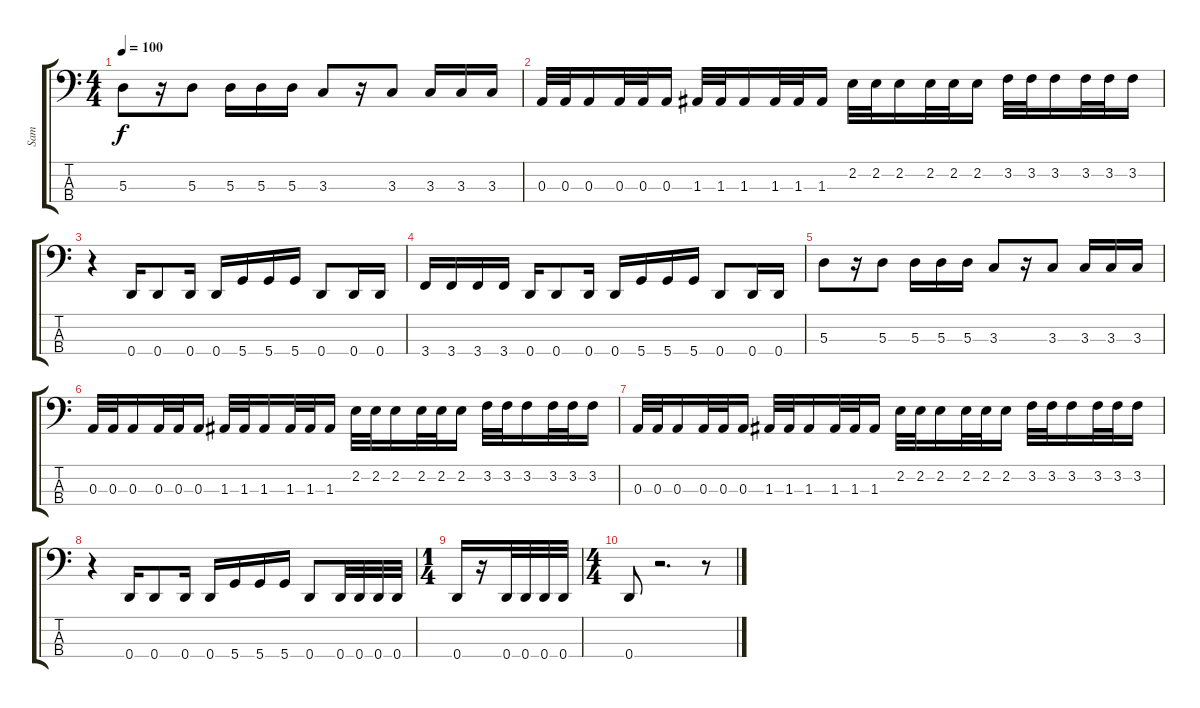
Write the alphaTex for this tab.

\track ("Sam" "Sam") {instrument electricbasspick}
\staff {score tabs}
\tuning (G2 D2 A1 D1) {hide}
\ts (4 4)
\tempo 100
\clef f4
\ks c
5.3.8{dy f} r.16 5.3.8 5.3.16 5.3.16 5.3.16 3.3.8 r.16 3.3.8 3.3.16 3.3.16 3.3.16 |
0.3.32 0.3.32 0.3.16 0.3.32 0.3.32 0.3.16 1.3.32 1.3.32 1.3.16 1.3.32 1.3.32 1.3.16 2.2.32 2.2.32 2.2.16 2.2.32 2.2.32 2.2.16 3.2.32 3.2.32 3.2.16 3.2.32 3.2.32 3.2.16 |
r.4 0.4.16 0.4.8 0.4.16 0.4.16 5.4.16 5.4.16 5.4.16 0.4.8 0.4.16 0.4.16 |
3.4.16 3.4.16 3.4.16 3.4.16 0.4.16 0.4.8 0.4.16 0.4.16 5.4.16 5.4.16 5.4.16 0.4.8 0.4.16 0.4.16 |
5.3.8 r.16 5.3.8 5.3.16 5.3.16 5.3.16 3.3.8 r.16 3.3.8 3.3.16 3.3.16 3.3.16 |
0.3.32 0.3.32 0.3.16 0.3.32 0.3.32 0.3.16 1.3.32 1.3.32 1.3.16 1.3.32 1.3.32 1.3.16 2.2.32 2.2.32 2.2.16 2.2.32 2.2.32 2.2.16 3.2.32 3.2.32 3.2.16 3.2.32 3.2.32 3.2.16 |
0.3.32 0.3.32 0.3.16 0.3.32 0.3.32 0.3.16 1.3.32 1.3.32 1.3.16 1.3.32 1.3.32 1.3.16 2.2.32 2.2.32 2.2.16 2.2.32 2.2.32 2.2.16 3.2.32 3.2.32 3.2.16 3.2.32 3.2.32 3.2.16 |
r.4 0.4.16 0.4.8 0.4.16 0.4.16 5.4.16 5.4.16 5.4.16 0.4.8 0.4.32 0.4.32 0.4.32 0.4.32 |
\ts (1 4)
0.4.16 r.16 0.4.32 0.4.32 0.4.32 0.4.32 |
\ts (4 4)
0.4.8 r.2{d} r.8
